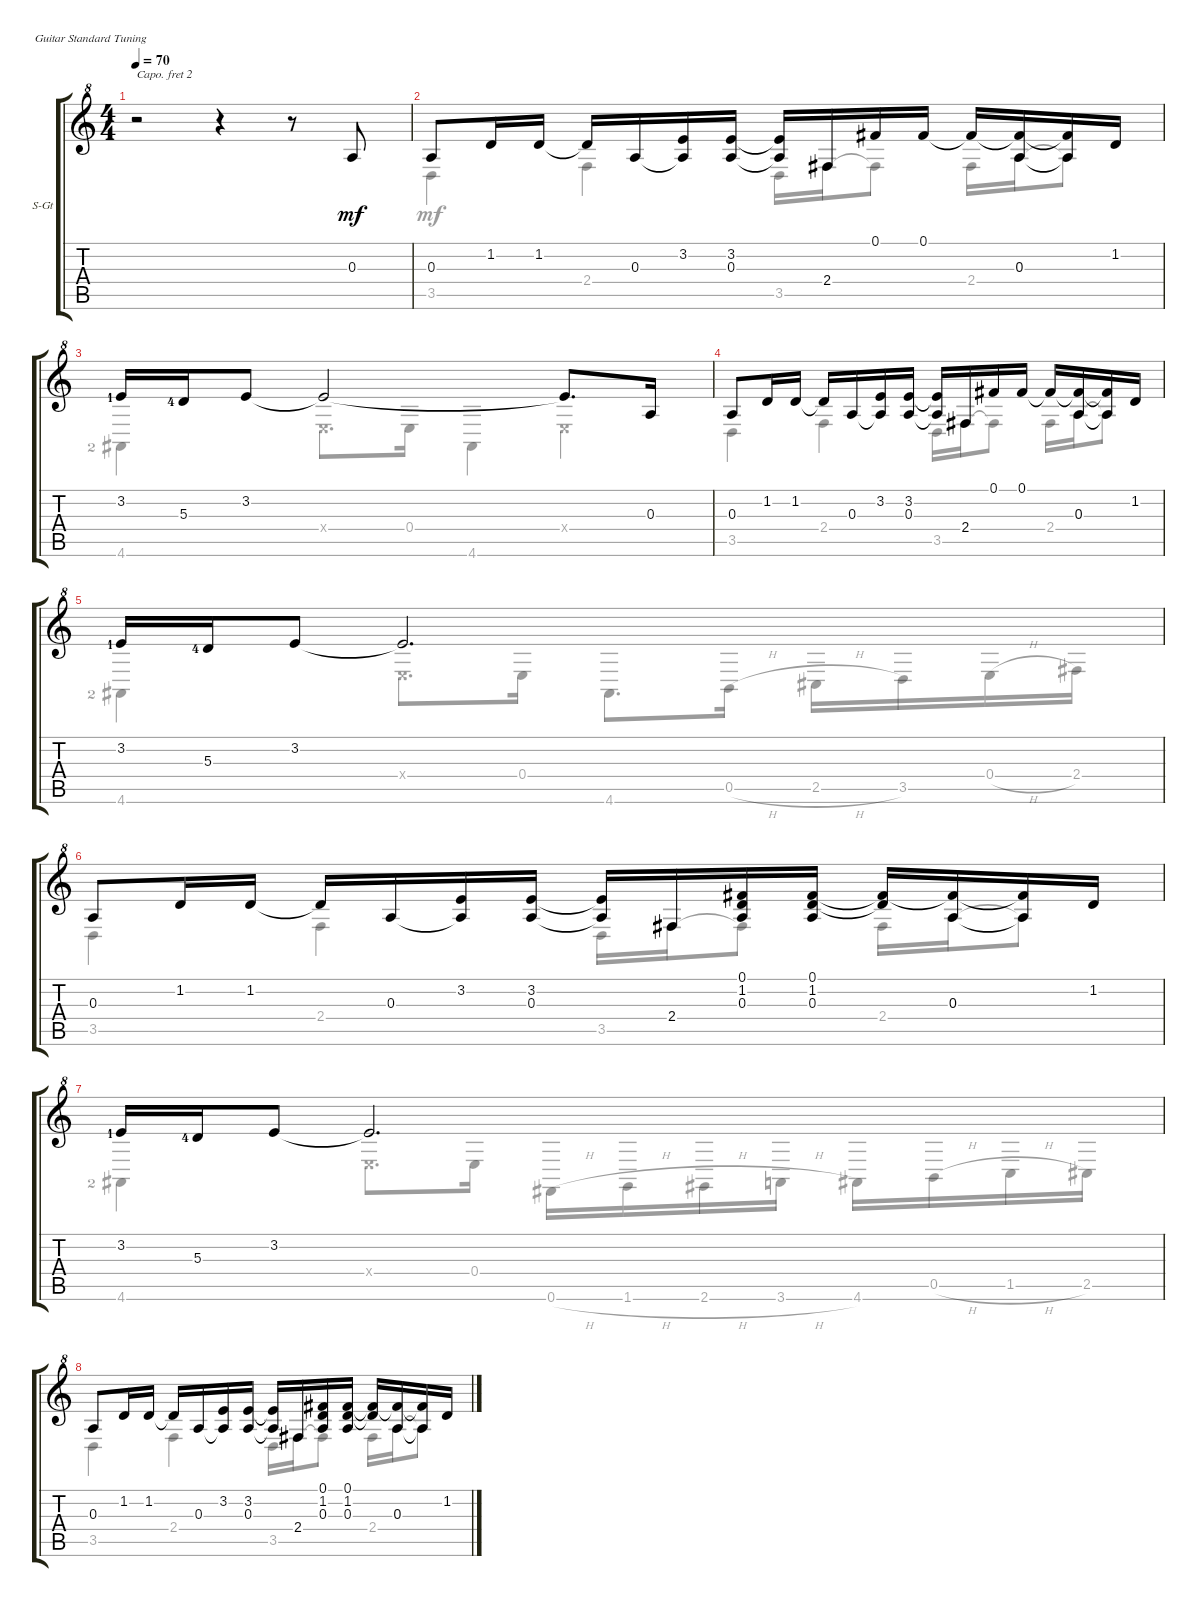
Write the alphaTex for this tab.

\defaultSystemsLayout 4
\bracketExtendMode groupsimilarinstruments
\firstSystemTrackNameOrientation horizontal
\otherSystemsTrackNameOrientation horizontal
\track ("Steel Guitar" "S-Gt") {instrument acousticguitarsteel}
\staff {score tabs}
\capo 2
\tuning (E4 B3 G3 D3 A2 E2)
\voice
\ts (4 4)
\tempo 70
\clef g2
\ottava 8va
\scale
0.228916
\ks c
r.2{dy mf instrument acousticguitarsteel} r.4 r.8 0.3.8 |
\scale
0.353414 0.3.8 1.2.16 1.2.16 1.2{t}.16 0.3.16 (3.2 0.3{t}).16 (3.2 0.3).16 (0.3{t} 3.2{t}).16 2.4.16 0.1.16 0.1.16 0.1{t}.16 (0.3 0.1{t}).16 (0.3{t} 0.1{t}).16 1.2.16 |
\scale
0.417671 3.2{lf 2}.16 5.3{lf 5}.16 3.2.8 3.2{t}.2 3.2{t}.8{d} 0.3.16 |
\scale
0.314286 0.3.8 1.2.16 1.2.16 1.2{t}.16 0.3.16 (3.2 0.3{t}).16 (3.2 0.3).16 (0.3{t} 3.2{t}).16 2.4.16 0.1.16 0.1.16 0.1{t}.16 (0.3 0.1{t}).16 (0.3{t} 0.1{t}).16 1.2.16 |
\scale
0.371429 3.2{lf 2}.16 5.3{lf 5}.16 3.2.8 3.2{t}.2{d} |
\scale
0.314286 0.3.8 1.2.16 1.2.16 1.2{t}.16 0.3.16 (3.2 0.3{t}).16 (3.2 0.3).16 (0.3{t} 3.2{t}).16 2.4.16 (0.1 1.2 0.3).16 (0.1 1.2 0.3).16 (0.1{t} 1.2{t}).16 (0.3 0.1{t}).16 (0.3{t} 0.1{t}).16 1.2.16 |
\scale
0.319149 3.2{lf 2}.16 5.3{lf 5}.16 3.2.8 3.2{t}.2{d} |
\scale
0.234043 0.3.8 1.2.16 1.2.16 1.2{t}.16 0.3.16 (3.2 0.3{t}).16 (3.2 0.3).16 (0.3{t} 3.2{t}).16 2.4.16 (0.1 1.2 0.3).16 (0.1 1.2 0.3).16 (0.1{t} 1.2{t}).16 (0.3 0.1{t}).16 (0.3{t} 0.1{t}).16 1.2.16
\voice
\clef g2
\ottava 8va
\simile none
\scale
0.228916
\ks c
|
\scale
0.353414 3.5.4 2.4.4 3.5.16 2.4.16 2.4{t}.8 2.4.16 0.3.16 0.3{t}.8 |
\scale
0.417671 4.6{lf 3}.4 0.4{x}.8{d} 0.4.16 4.6.4 0.4{x}.4 |
\scale
0.314286 3.5.4 2.4.4 3.5.16 2.4.16 2.4{t}.8 2.4.16 0.3.16 0.3{t}.8 |
\scale
0.371429 4.6{lf 3}.4 0.4{x}.8{d} 0.4.16 4.6.8{d} 0.5{h}.16 2.5{h}.16 3.5.16 0.4{h}.16 2.4.16 |
\scale
0.314286 3.5.4 2.4.4 3.5.16 2.4.16 2.4{t}.8 2.4.16 0.3.16 0.3{t}.8 |
\scale
0.319149 4.6{lf 3}.4 0.4{x}.8{d} 0.4.16 0.6{h}.16 1.6{h}.16 2.6{h}.16 3.6{h}.16 4.6.16 0.5{h}.16 1.5{h}.16 2.5.16 |
\scale
0.234043 3.5.4 2.4.4 3.5.16 2.4.16 2.4{t}.8 2.4.16 0.3.16 0.3{t}.8
